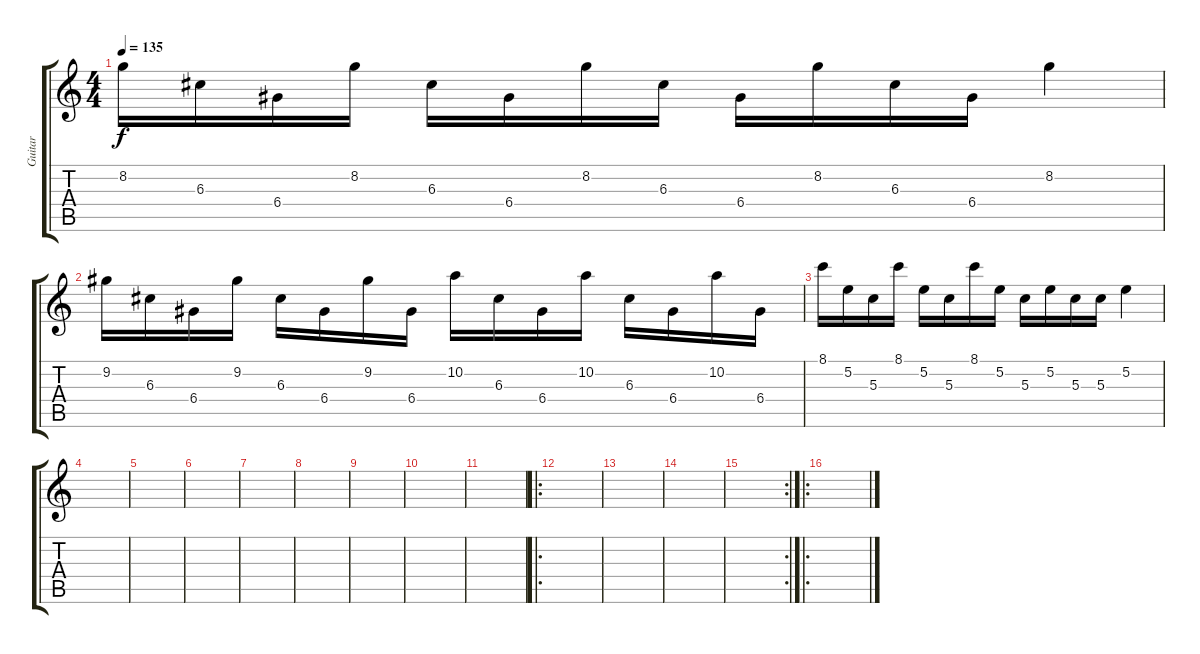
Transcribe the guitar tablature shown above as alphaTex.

\track ("Guitar" "Guitar") {instrument distortionguitar}
\staff {score tabs}
\tuning (E4 B3 G3 D3 A2 E2) {hide}
\ts (4 4)
\tempo 135
\clef g2
\ks c
8.2.16{dy f} 6.3.16 6.4.16 8.2.16 6.3.16 6.4.16 8.2.16 6.3.16 6.4.16 8.2.16 6.3.16 6.4.16 8.2.4 |
9.2.16 6.3.16 6.4.16 9.2.16 6.3.16 6.4.16 9.2.16 6.4.16 10.2.16 6.3.16 6.4.16 10.2.16 6.3.16 6.4.16 10.2.16 6.4.16 |
8.1.16 5.2.16 5.3.16 8.1.16 5.2.16 5.3.16 8.1.16 5.2.16 5.3.16 5.2.16 5.3.16 5.3.16 5.2.4 |
|
|
|
|
|
|
|
|
\ro
|
|
|
\rc 2
|
\ro
